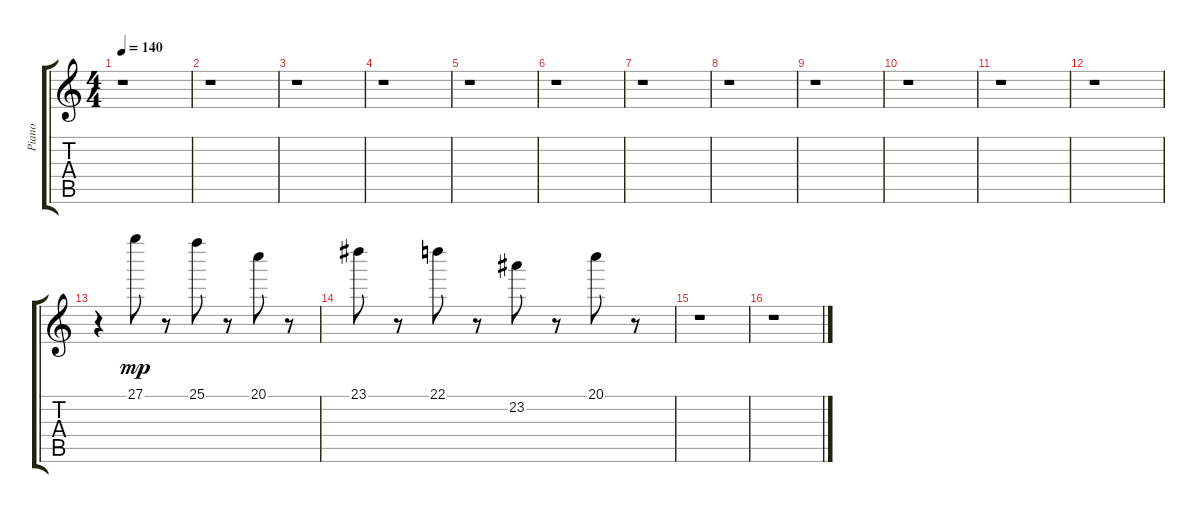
\track ("Piano" "Piano") {instrument electricguitarjazz}
\staff {score tabs}
\tuning (E4 B3 G3 D3 A2 E2) {hide}
\ts (4 4)
\tempo 140
\clef g2
\ks c
r.1{dy p} |
r.1 |
r.1 |
r.1 |
r.1 |
r.1 |
r.1 |
r.1 |
r.1 |
r.1 |
r.1 |
r.1 |
r.4 27.1.8{dy mp} r.8 25.1.8 r.8 20.1.8 r.8 |
23.1.8 r.8 22.1.8 r.8 23.2.8 r.8 20.1.8 r.8 |
r.1 |
r.1
